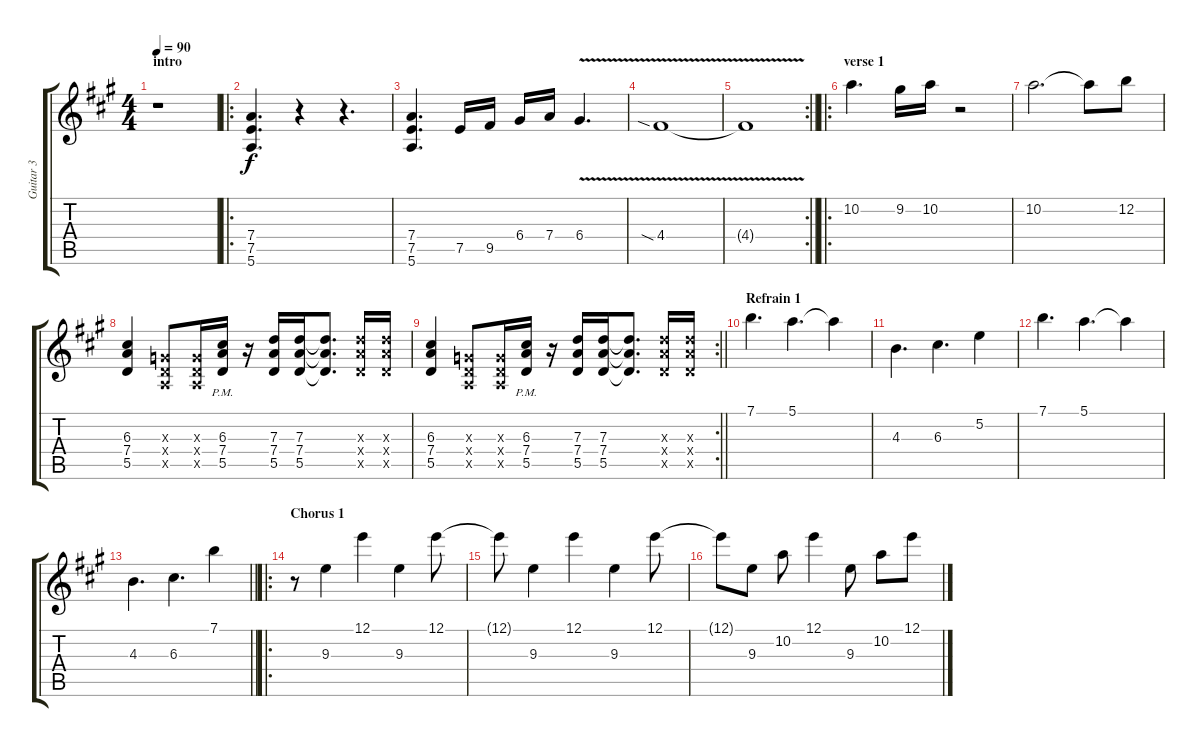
\track ("Guitar 3" "Guitar 3") {instrument distortionguitar}
\staff {score tabs}
\tuning (E4 B3 G3 D3 A2 E2) {hide}
\ts (4 4)
\section ("" "intro")
\tempo 90
\clef g2
\ks a
r.1{dy f instrument distortionguitar} |
\ro
(7.4 7.5 5.6).4{d volume 5} r.4 r.4{d} |
(7.4 7.5 5.6).4{d} 7.5.16 9.5.16 6.4.16 7.4.16 6.4{v}.4{d} |
4.4{v sia}.1{volume 0} |
\rc 2
\barLineRight lightlight
4.4{t}.1 |
\ro
\section ("" "verse 1")
10.2.4{d volume 10} 9.2.16 10.2.16 r.2 |
10.2.2{d} 10.2{t}.8 12.2.8 |
(6.3 7.4 5.5).4 (0.3{x} 0.4{x} 0.5{x}).8 (0.3{x} 0.4{x} 0.5{x}).16 (6.3{pm} 7.4 5.5).16 r.16 (7.3 7.4 5.5).16 (7.3 7.4 5.5).16 (7.3{t} 7.4{t} 5.5{t}).8{d} (7.3{x} 7.4{x} 5.5{x}).16 (7.3{x} 7.4{x} 5.5{x}).16 |
\rc 2
\barLineRight lightlight
(6.3 7.4 5.5).4 (0.3{x} 0.4{x} 0.5{x}).8 (0.3{x} 0.4{x} 0.5{x}).16 (6.3{pm} 7.4 5.5).16 r.16 (7.3 7.4 5.5).16 (7.3 7.4 5.5).16 (7.3{t} 7.4{t} 5.5{t}).8{d} (7.3{x} 7.4{x} 5.5{x}).16 (7.3{x} 7.4{x} 5.5{x}).16 |
\section ("" "Refrain 1")
7.1.4{d} 5.1.4{d} 5.1{t}.4 |
4.3.4{d} 6.3.4{d} 5.2.4 |
7.1.4{d} 5.1.4{d} 5.1{t}.4 |
\barLineRight lightlight
4.3.4{d} 6.3.4{d} 7.1.4 |
\ro
\section ("" "Chorus 1")
r.8{volume 10} 9.3.4 12.1.4 9.3.4 12.1.8 |
12.1{t}.8 9.3.4 12.1.4 9.3.4 12.1.8 |
12.1{t}.8 9.3.8 10.2.8 12.1.4 9.3.8 10.2.8 12.1.8
